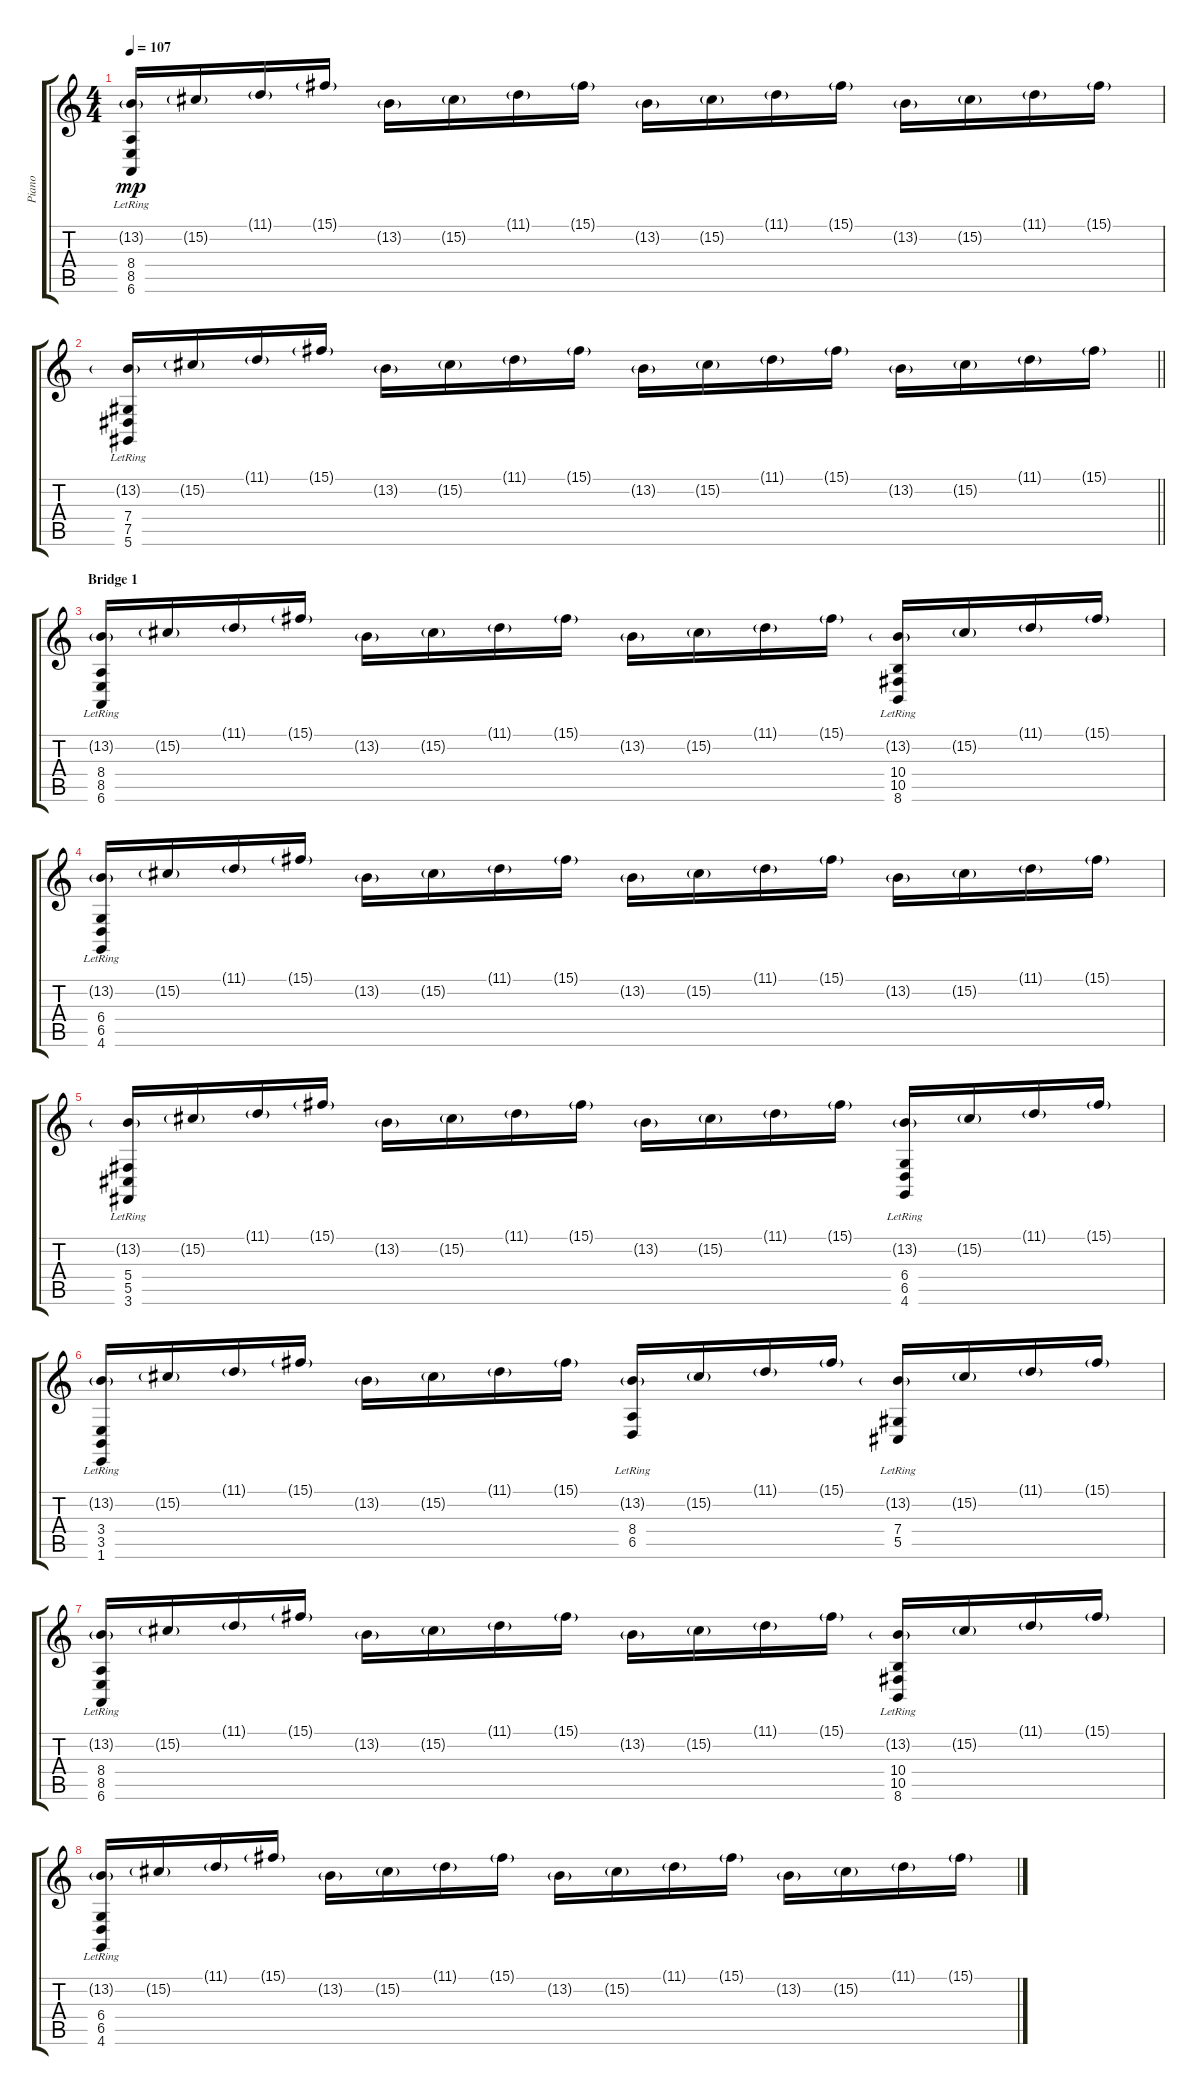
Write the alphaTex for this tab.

\track ("Piano" "Piano") {instrument acousticgrandpiano}
\staff {score tabs}
\tuning (Eb4 Bb3 Gb3 Db3 Ab2 Eb2) {hide}
\ts (4 4)
\tempo 107
\clef g2
\ks c
(13.2{g} 8.4{lr} 8.5{lr} 6.6{lr}).16{dy mp} 15.2{g}.16 11.1{g}.16 15.1{g}.16 13.2{g}.16 15.2{g}.16 11.1{g}.16 15.1{g}.16 13.2{g}.16 15.2{g}.16 11.1{g}.16 15.1{g}.16 13.2{g}.16 15.2{g}.16 11.1{g}.16 15.1{g}.16 |
\barLineRight lightlight
(13.2{g} 7.4{lr} 7.5{lr} 5.6{lr}).16 15.2{g}.16 11.1{g}.16 15.1{g}.16 13.2{g}.16 15.2{g}.16 11.1{g}.16 15.1{g}.16 13.2{g}.16 15.2{g}.16 11.1{g}.16 15.1{g}.16 13.2{g}.16 15.2{g}.16 11.1{g}.16 15.1{g}.16 |
\section ("" "Bridge 1")
(13.2{g} 8.4{lr} 8.5{lr} 6.6{lr}).16 15.2{g}.16 11.1{g}.16 15.1{g}.16 13.2{g}.16 15.2{g}.16 11.1{g}.16 15.1{g}.16 13.2{g}.16 15.2{g}.16 11.1{g}.16 15.1{g}.16 (13.2{g} 10.4{lr} 10.5{lr} 8.6{lr}).16 15.2{g}.16 11.1{g}.16 15.1{g}.16 |
(13.2{g} 6.4{lr} 6.5{lr} 4.6{lr}).16 15.2{g}.16 11.1{g}.16 15.1{g}.16 13.2{g}.16 15.2{g}.16 11.1{g}.16 15.1{g}.16 13.2{g}.16 15.2{g}.16 11.1{g}.16 15.1{g}.16 13.2{g}.16 15.2{g}.16 11.1{g}.16 15.1{g}.16 |
(13.2{g} 5.4{lr} 5.5{lr} 3.6{lr}).16 15.2{g}.16 11.1{g}.16 15.1{g}.16 13.2{g}.16 15.2{g}.16 11.1{g}.16 15.1{g}.16 13.2{g}.16 15.2{g}.16 11.1{g}.16 15.1{g}.16 (13.2{g} 6.4{lr} 6.5{lr} 4.6{lr}).16 15.2{g}.16 11.1{g}.16 15.1{g}.16 |
(13.2{g} 3.4{lr} 3.5{lr} 1.6{lr}).16 15.2{g}.16 11.1{g}.16 15.1{g}.16 13.2{g}.16 15.2{g}.16 11.1{g}.16 15.1{g}.16 (13.2{g} 8.4{lr} 6.5{lr}).16 15.2{g}.16 11.1{g}.16 15.1{g}.16 (13.2{g} 7.4{lr} 5.5{lr}).16 15.2{g}.16 11.1{g}.16 15.1{g}.16 |
(13.2{g} 8.4{lr} 8.5{lr} 6.6{lr}).16 15.2{g}.16 11.1{g}.16 15.1{g}.16 13.2{g}.16 15.2{g}.16 11.1{g}.16 15.1{g}.16 13.2{g}.16 15.2{g}.16 11.1{g}.16 15.1{g}.16 (13.2{g} 10.4{lr} 10.5{lr} 8.6{lr}).16 15.2{g}.16 11.1{g}.16 15.1{g}.16 |
(13.2{g} 6.4{lr} 6.5{lr} 4.6{lr}).16 15.2{g}.16 11.1{g}.16 15.1{g}.16 13.2{g}.16 15.2{g}.16 11.1{g}.16 15.1{g}.16 13.2{g}.16 15.2{g}.16 11.1{g}.16 15.1{g}.16 13.2{g}.16 15.2{g}.16 11.1{g}.16 15.1{g}.16
